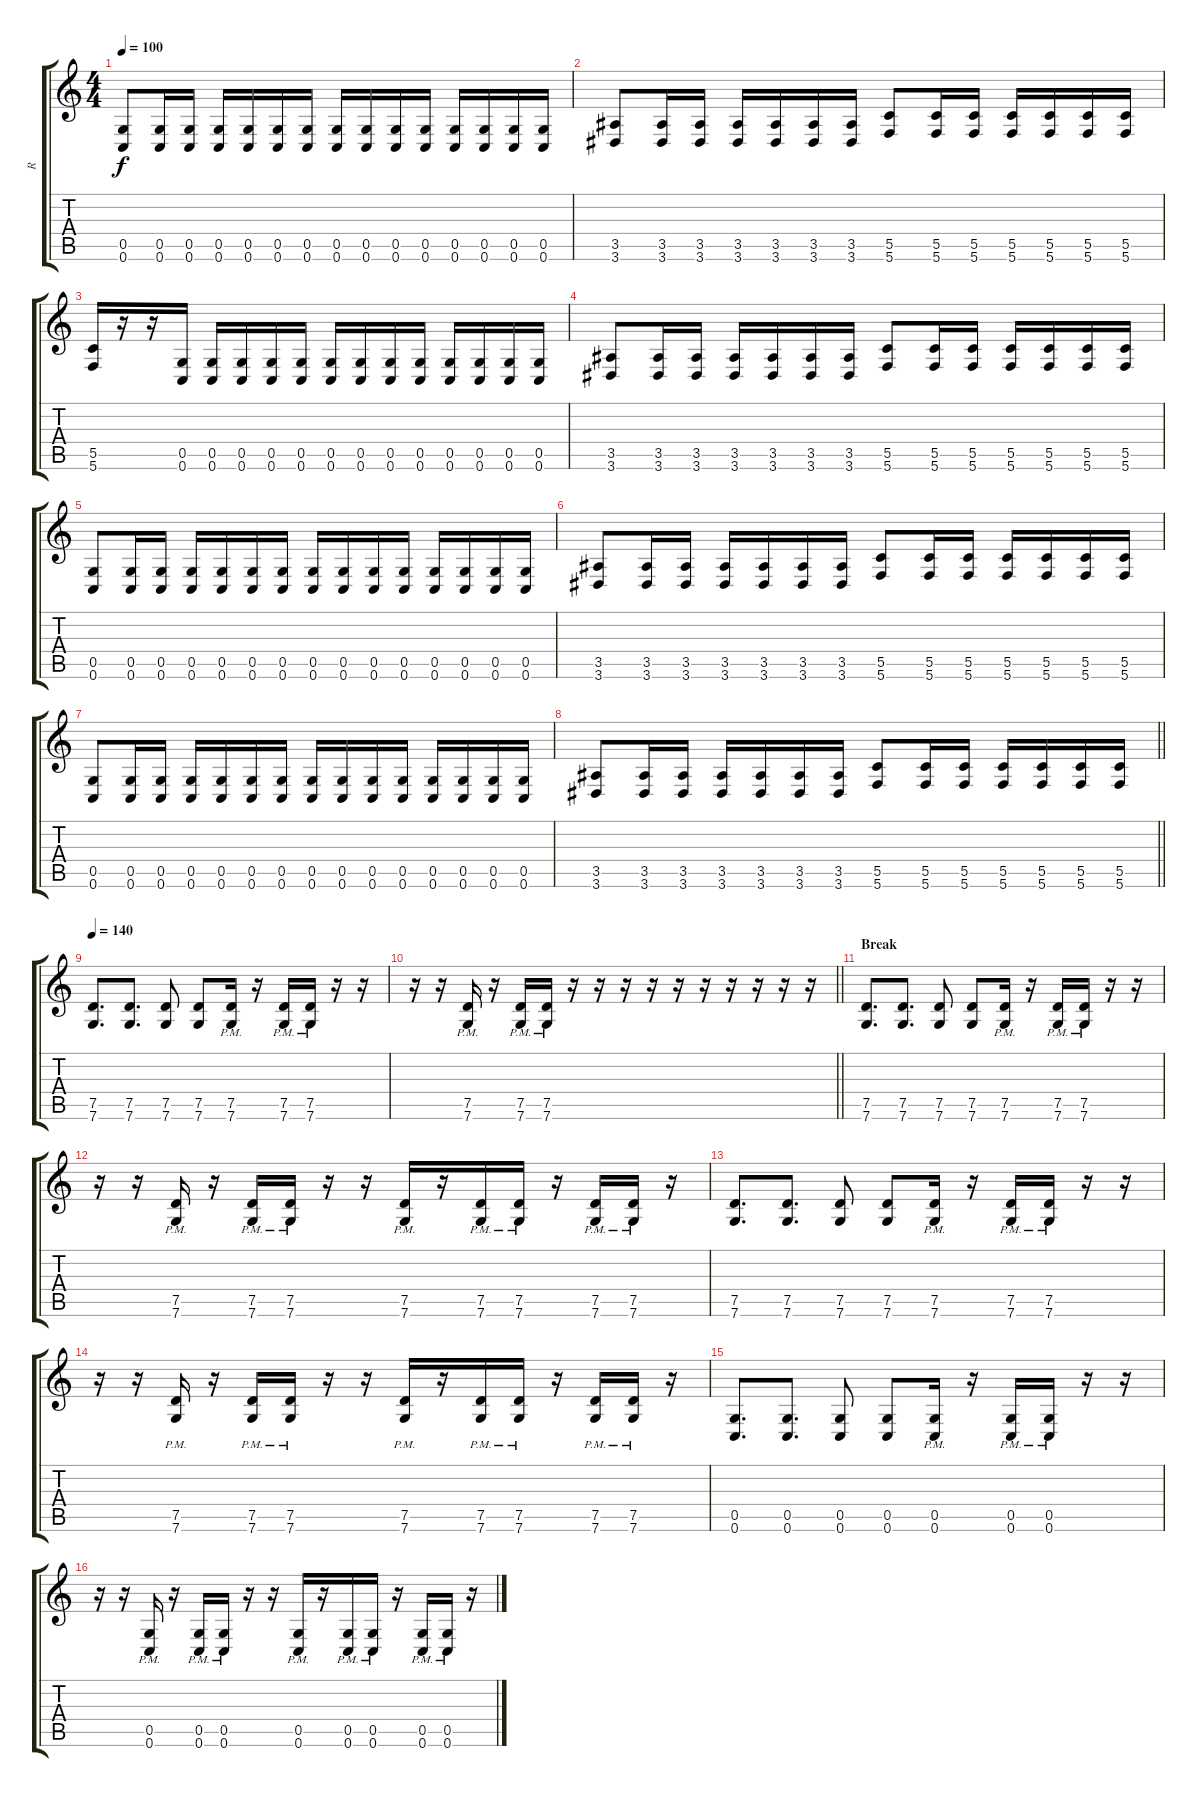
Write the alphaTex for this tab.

\track ("R" "R") {instrument distortionguitar}
\staff {score tabs}
\tuning (D4 A3 F3 C3 G2 C2) {hide}
\ts (4 4)
\tempo 100
\clef g2
\ks c
(0.5 0.6).8{dy f} (0.5 0.6).16 (0.5 0.6).16 (0.5 0.6).16 (0.5 0.6).16 (0.5 0.6).16 (0.5 0.6).16 (0.5 0.6).16 (0.5 0.6).16 (0.5 0.6).16 (0.5 0.6).16 (0.5 0.6).16 (0.5 0.6).16 (0.5 0.6).16 (0.5 0.6).16 |
(3.5 3.6).8 (3.5 3.6).16 (3.5 3.6).16 (3.5 3.6).16 (3.5 3.6).16 (3.5 3.6).16 (3.5 3.6).16 (5.5 5.6).8 (5.5 5.6).16 (5.5 5.6).16 (5.5 5.6).16 (5.5 5.6).16 (5.5 5.6).16 (5.5 5.6).16 |
(5.5 5.6).16 r.16 r.16 (0.5 0.6).16 (0.5 0.6).16 (0.5 0.6).16 (0.5 0.6).16 (0.5 0.6).16 (0.5 0.6).16 (0.5 0.6).16 (0.5 0.6).16 (0.5 0.6).16 (0.5 0.6).16 (0.5 0.6).16 (0.5 0.6).16 (0.5 0.6).16 |
(3.5 3.6).8 (3.5 3.6).16 (3.5 3.6).16 (3.5 3.6).16 (3.5 3.6).16 (3.5 3.6).16 (3.5 3.6).16 (5.5 5.6).8 (5.5 5.6).16 (5.5 5.6).16 (5.5 5.6).16 (5.5 5.6).16 (5.5 5.6).16 (5.5 5.6).16 |
(0.5 0.6).8 (0.5 0.6).16 (0.5 0.6).16 (0.5 0.6).16 (0.5 0.6).16 (0.5 0.6).16 (0.5 0.6).16 (0.5 0.6).16 (0.5 0.6).16 (0.5 0.6).16 (0.5 0.6).16 (0.5 0.6).16 (0.5 0.6).16 (0.5 0.6).16 (0.5 0.6).16 |
(3.5 3.6).8 (3.5 3.6).16 (3.5 3.6).16 (3.5 3.6).16 (3.5 3.6).16 (3.5 3.6).16 (3.5 3.6).16 (5.5 5.6).8 (5.5 5.6).16 (5.5 5.6).16 (5.5 5.6).16 (5.5 5.6).16 (5.5 5.6).16 (5.5 5.6).16 |
(0.5 0.6).8 (0.5 0.6).16 (0.5 0.6).16 (0.5 0.6).16 (0.5 0.6).16 (0.5 0.6).16 (0.5 0.6).16 (0.5 0.6).16 (0.5 0.6).16 (0.5 0.6).16 (0.5 0.6).16 (0.5 0.6).16 (0.5 0.6).16 (0.5 0.6).16 (0.5 0.6).16 |
\barLineRight lightlight
(3.5 3.6).8 (3.5 3.6).16 (3.5 3.6).16 (3.5 3.6).16 (3.5 3.6).16 (3.5 3.6).16 (3.5 3.6).16 (5.5 5.6).8 (5.5 5.6).16 (5.5 5.6).16 (5.5 5.6).16 (5.5 5.6).16 (5.5 5.6).16 (5.5 5.6).16 |
\section ("" "")
\tempo 140
(7.5 7.6).8{d} (7.5 7.6).8{d} (7.5 7.6).8 (7.5 7.6).8 (7.5{pm} 7.6{pm}).16 r.16 (7.5{pm} 7.6{pm}).16 (7.5{pm} 7.6{pm}).16 r.16 r.16 |
\barLineRight lightlight
r.16 r.16 (7.5{pm} 7.6{pm}).16 r.16 (7.5{pm} 7.6{pm}).16 (7.5{pm} 7.6{pm}).16 r.16 r.16 r.16 r.16 r.16 r.16 r.16 r.16 r.16 r.16 |
\section ("" "Break")
(7.5 7.6).8{d} (7.5 7.6).8{d} (7.5 7.6).8 (7.5 7.6).8 (7.5{pm} 7.6{pm}).16 r.16 (7.5{pm} 7.6{pm}).16 (7.5{pm} 7.6{pm}).16 r.16 r.16 |
r.16 r.16 (7.5{pm} 7.6{pm}).16 r.16 (7.5{pm} 7.6{pm}).16 (7.5{pm} 7.6{pm}).16 r.16 r.16 (7.5{pm} 7.6{pm}).16 r.16 (7.5{pm} 7.6{pm}).16 (7.5{pm} 7.6{pm}).16 r.16 (7.5{pm} 7.6{pm}).16 (7.5{pm} 7.6{pm}).16 r.16 |
(7.5 7.6).8{d} (7.5 7.6).8{d} (7.5 7.6).8 (7.5 7.6).8 (7.5{pm} 7.6{pm}).16 r.16 (7.5{pm} 7.6{pm}).16 (7.5{pm} 7.6{pm}).16 r.16 r.16 |
r.16 r.16 (7.5{pm} 7.6{pm}).16 r.16 (7.5{pm} 7.6{pm}).16 (7.5{pm} 7.6{pm}).16 r.16 r.16 (7.5{pm} 7.6{pm}).16 r.16 (7.5{pm} 7.6{pm}).16 (7.5{pm} 7.6{pm}).16 r.16 (7.5{pm} 7.6{pm}).16 (7.5{pm} 7.6{pm}).16 r.16 |
(0.5 0.6).8{d} (0.5 0.6).8{d} (0.5 0.6).8 (0.5 0.6).8 (0.5{pm} 0.6{pm}).16 r.16 (0.5{pm} 0.6{pm}).16 (0.5{pm} 0.6{pm}).16 r.16 r.16 |
r.16 r.16 (0.5{pm} 0.6{pm}).16 r.16 (0.5{pm} 0.6{pm}).16 (0.5{pm} 0.6{pm}).16 r.16 r.16 (0.5{pm} 0.6{pm}).16 r.16 (0.5{pm} 0.6{pm}).16 (0.5{pm} 0.6{pm}).16 r.16 (0.5{pm} 0.6{pm}).16 (0.5{pm} 0.6{pm}).16 r.16
